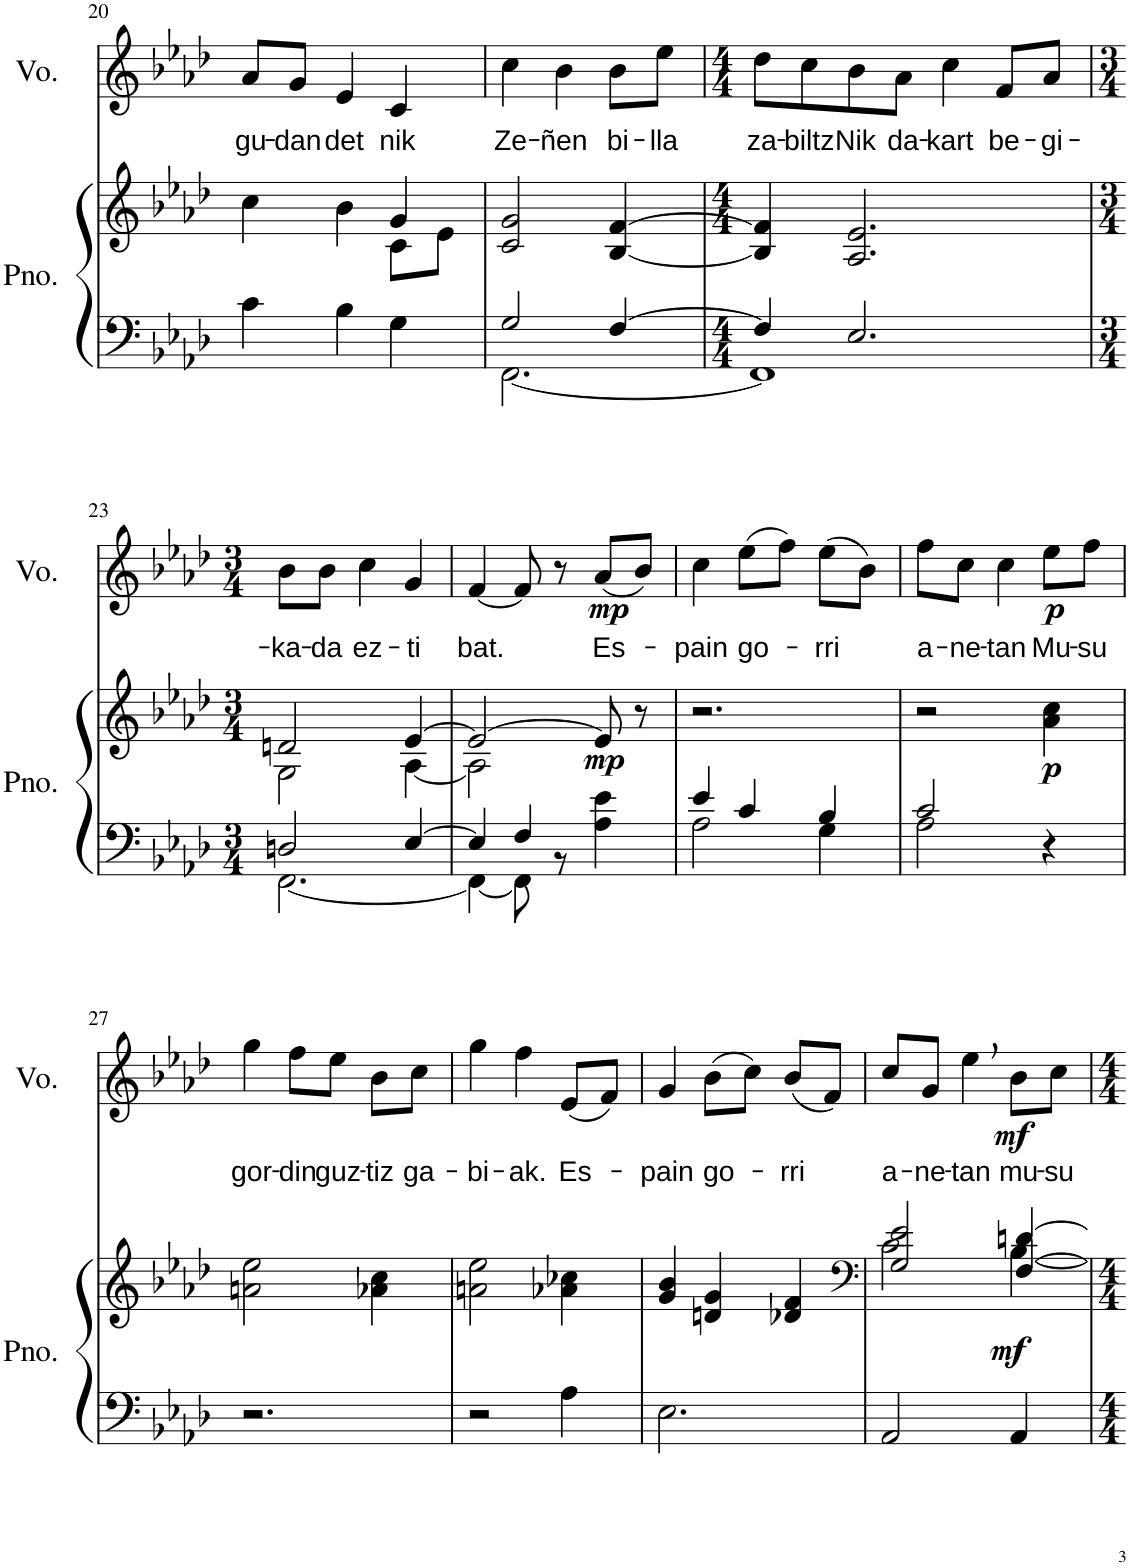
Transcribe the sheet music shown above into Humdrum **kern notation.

**kern	**kern	**dynam	**kern	**text	**dynam
*part2	*part2	*part2	*part1	*part1	*part1
*staff3	*staff2	*staff2/3	*staff1	*staff1	*staff1
*I"Piano	*	*	*I"Voix	*	*
*I'Pno.	*	*	*I'Vo.	*	*
!!LO:PB:g=z
*clefF4	*clefG2	*	*clefG2	*	*
*k[b-e-a-d-]	*k[b-e-a-d-]	*	*k[b-e-a-d-]	*	*
*M3/4	*M3/4	*	*M3/4	*	*
=20	=20	=20	=20	=20	=20
*	*^	*	*	*	*
!	!	!	!	!	!LO:LY:b	!
4c\	4cc\	2ryy	.	8a-/L	gu-	.
!	!	!	!	!	!LO:LY:b	!
.	.	.	.	8g/J	-dan	.
!	!	!	!	!	!LO:LY:b	!
4B-\	4b-\	.	.	4e-/	det	.
!	!	!	!	!	!LO:LY:b	!
4G\	4g/	8c\L	.	4c/	nik	.
.	.	8e-\J	.	.	.	.
=21	=21	=21	=21	=21	=21	=21
*^	*	*	*	*	*	*
!	!	!	!	!	!	!LO:LY:b	!
*	*	*v	*v	*	*	*	*
2G/	[2.FF\	2c/ 2g/	.	4cc\	Ze-	.
!	!	!	!	!	!LO:LY:b	!
.	.	.	.	4b-\	-ñen	.
!	!	!	!	!	!LO:LY:b	!
[4F/	.	[4B-/ [4f/	.	8b-\L	bi-	.
!	!	!	!	!	!LO:LY:b	!
.	.	.	.	8ee-\J	-lla	.
=22	=22	=22	=22	=22	=22	=22
*M4/4	*	*M4/4	*	*M4/4	*	*
!	!	!	!	!	!LO:LY:b	!
4F/]	1FF]	4B-/] 4f/]	.	8dd-\L	za-	.
!	!	!	!	!	!LO:LY:b	!
.	.	.	.	8cc\	-biltz	.
!	!	!	!	!	!LO:LY:b	!
2.E-/	.	2.A-/ 2.e-/	.	8b-\	Nik	.
!	!	!	!	!	!LO:LY:b	!
.	.	.	.	8a-\J	da-	.
!	!	!	!	!	!LO:LY:b	!
.	.	.	.	4cc\	-kart	.
!	!	!	!	!	!LO:LY:b	!
.	.	.	.	8f/L	be-	.
!	!	!	!	!	!LO:LY:b	!
.	.	.	.	8a-/J	-gi-	.
!!LO:LB:g=z
=23	=23	=23	=23	=23	=23	=23
*M3/4	*	*M3/4	*	*M3/4	*	*
*	*	*^	*	*	*	*
!	!	!	!	!	!	!LO:LY:b	!
2Dn/	[2.FF\	2dn/	2G\	.	8b-\L	-ka-	.
!	!	!	!	!	!	!LO:LY:b	!
.	.	.	.	.	8b-\J	-da	.
!	!	!	!	!	!	!LO:LY:b	!
.	.	.	.	.	4cc\	ez-	.
!	!	!	!	!	!	!LO:LY:b	!
[4E-/	.	[4e-/	[4A-\	.	4g/	-ti	.
=24	=24	=24	=24	=24	=24	=24	=24
!	!	!	!	!	!	!LO:LY:b	!
4E-/]	4FF\_	2e-/_	2A-\]	.	[4f/	bat.	.
4F/	8FF\]	.	.	.	8f/]	.	.
.	8r	.	.	.	8r	.	.
!	!	!	!	!LO:DY:b	!	!LO:LY:b	!LO:DY:b
4A-\ 4e-\	4ryy	8e-/]	4ryy	mp	(8a-/L	Es-	mp
.	.	8r	.	.	8b-/J)	.	.
*	*	*v	*v	*	*	*	*
=25	=25	=25	=25	=25	=25	=25
!	!	!	!	!	!LO:LY:b	!
4e-/	2A-\	2.r	.	4cc\	-pain	.
!	!	!	!	!	!LO:LY:b	!
4c/	.	.	.	(8ee-\L	go-	.
.	.	.	.	8ff\J)	.	.
!	!	!	!	!	!LO:LY:b	!
4B-/	4G\	.	.	(8ee-\L	-rri	.
.	.	.	.	8b-\J)	.	.
=26	=26	=26	=26	=26	=26	=26
!	!	!	!	!	!LO:LY:b	!
2c/	2A-\	2r	.	8ff\L	a-	.
!	!	!	!	!	!LO:LY:b	!
.	.	.	.	8cc\J	-ne-	.
!	!	!	!	!	!LO:LY:b	!
.	.	.	.	4cc\	-tan	.
!	!	!	!LO:DY:b	!	!LO:LY:b	!LO:DY:b
4r	4ryy	4a-\ 4cc\	p	8ee-\L	Mu-	p
!	!	!	!	!	!LO:LY:b	!
.	.	.	.	8ff\J	-su	.
*v	*v	*	*	*	*	*
!!LO:LB:g=z
=27	=27	=27	=27	=27	=27
!	!	!	!	!LO:LY:b	!
2.r	2an\ 2ee-\	.	4gg\	gor-	.
!	!	!	!	!LO:LY:b	!
.	.	.	8ff\L	-din	.
!	!	!	!	!LO:LY:b	!
.	.	.	8ee-\J	guz-	.
!	!	!	!	!LO:LY:b	!
.	4a-X\ 4cc\	.	8b-\L	-tiz	.
!	!	!	!	!LO:LY:b	!
.	.	.	8cc\J	ga-	.
=28	=28	=28	=28	=28	=28
!	!	!	!	!LO:LY:b	!
2r	2an\ 2ee-\	.	4gg\	-bi-	.
!	!	!	!	!LO:LY:b	!
.	.	.	4ff\	-ak.	.
!	!	!	!	!LO:LY:b	!
4A-\	4a-X\ 4cc-X\	.	(8e-/L	Es-	.
.	.	.	8f/J)	.	.
=29	=29	=29	=29	=29	=29
!	!	!	!	!LO:LY:b	!
2.E-\	4g/ 4b-/	.	4g/	-pain	.
!	!	!	!	!LO:LY:b	!
.	4dn/ 4g/	.	(8b-\L	go-	.
.	.	.	8cc\J)	.	.
!	!	!	!	!LO:LY:b	!
.	4d-X/ 4f/	.	(8b-/L	-rri	.
.	.	.	8f/J)	.	.
=30	=30	=30	=30	=30	=30
*	*clefF4	*	*	*	*
*	*^	*	*	*	*
*	*	*^	*	*	*	*
!	!	!	!	!	!	!LO:LY:b	!
2AA-/	2e-/	2c\	2G/	.	8cc/L	a-	.
!	!	!	!	!	!	!LO:LY:b	!
.	.	.	.	.	8g/J	-ne-	.
!	!	!	!	!	!	!LO:LY:b	!
.	.	.	.	.	4ee-,\	-tan	.
!	!	!	!	!LO:DY:b	!	!LO:LY:b	!LO:DY:b
4AA-/	[4dn/	[4B-\	[4F/	mf	8b-\L	mu-	mf
!	!	!	!	!	!	!LO:LY:b	!
.	.	.	.	.	8cc\J	-su	.
*	*v	*v	*v	*	*	*	*
=	=	=	=	=	=
*-	*-	*-	*-	*-	*-
